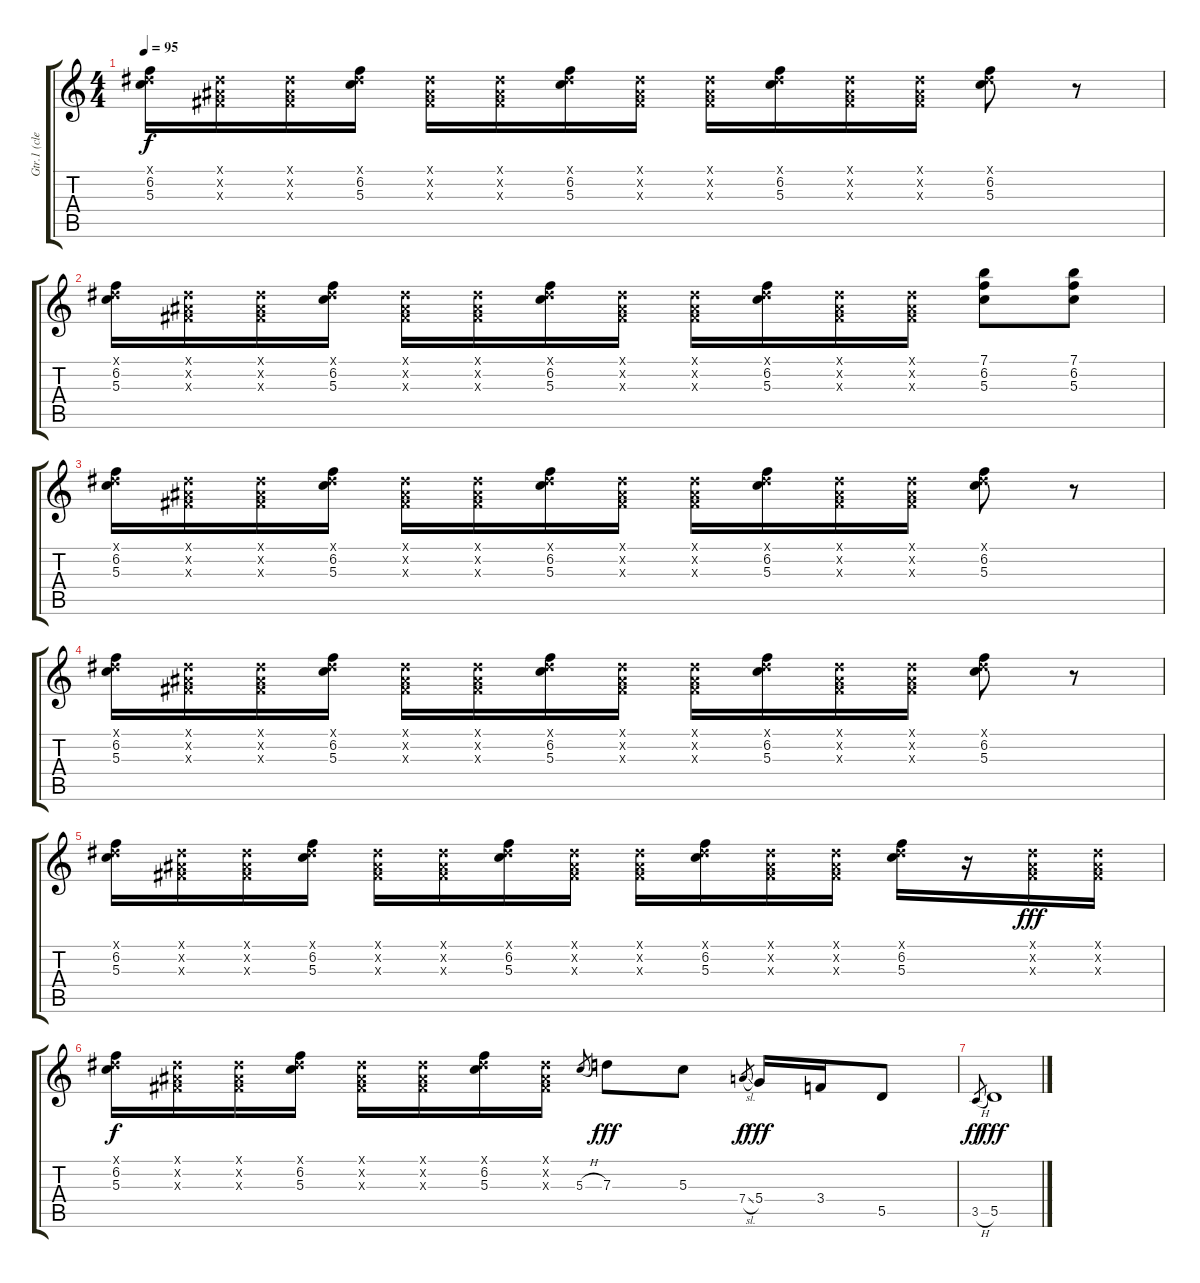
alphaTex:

\track ("Gtr.1 (clean)" "Gtr.1 (cle") {instrument electricguitarclean}
\staff {score tabs}
\tuning (E4 B3 G3 D3 A2 E2) {hide}
\ts (4 4)
\tempo 95
\clef g2
\ks c
(-1.1{x} 6.2 5.3).16{dy f} (-1.1{x} -1.2{x} -1.3{x}).16 (-1.1{x} -1.2{x} -1.3{x}).16 (-1.1{x} 6.2 5.3).16 (-1.1{x} -1.2{x} -1.3{x}).16 (-1.1{x} -1.2{x} -1.3{x}).16 (-1.1{x} 6.2 5.3).16 (-1.1{x} -1.2{x} -1.3{x}).16 (-1.1{x} -1.2{x} -1.3{x}).16 (-1.1{x} 6.2 5.3).16 (-1.1{x} -1.2{x} -1.3{x}).16 (-1.1{x} -1.2{x} -1.3{x}).16 (-1.1{x} 6.2 5.3).8 r.8 |
(-1.1{x} 6.2 5.3).16 (-1.1{x} -1.2{x} -1.3{x}).16 (-1.1{x} -1.2{x} -1.3{x}).16 (-1.1{x} 6.2 5.3).16 (-1.1{x} -1.2{x} -1.3{x}).16 (-1.1{x} -1.2{x} -1.3{x}).16 (-1.1{x} 6.2 5.3).16 (-1.1{x} -1.2{x} -1.3{x}).16 (-1.1{x} -1.2{x} -1.3{x}).16 (-1.1{x} 6.2 5.3).16 (-1.1{x} -1.2{x} -1.3{x}).16 (-1.1{x} -1.2{x} -1.3{x}).16 (7.1 6.2 5.3).8 (7.1 6.2 5.3).8 |
(-1.1{x} 6.2 5.3).16 (-1.1{x} -1.2{x} -1.3{x}).16 (-1.1{x} -1.2{x} -1.3{x}).16 (-1.1{x} 6.2 5.3).16 (-1.1{x} -1.2{x} -1.3{x}).16 (-1.1{x} -1.2{x} -1.3{x}).16 (-1.1{x} 6.2 5.3).16 (-1.1{x} -1.2{x} -1.3{x}).16 (-1.1{x} -1.2{x} -1.3{x}).16 (-1.1{x} 6.2 5.3).16 (-1.1{x} -1.2{x} -1.3{x}).16 (-1.1{x} -1.2{x} -1.3{x}).16 (-1.1{x} 6.2 5.3).8 r.8 |
(-1.1{x} 6.2 5.3).16 (-1.1{x} -1.2{x} -1.3{x}).16 (-1.1{x} -1.2{x} -1.3{x}).16 (-1.1{x} 6.2 5.3).16 (-1.1{x} -1.2{x} -1.3{x}).16 (-1.1{x} -1.2{x} -1.3{x}).16 (-1.1{x} 6.2 5.3).16 (-1.1{x} -1.2{x} -1.3{x}).16 (-1.1{x} -1.2{x} -1.3{x}).16 (-1.1{x} 6.2 5.3).16 (-1.1{x} -1.2{x} -1.3{x}).16 (-1.1{x} -1.2{x} -1.3{x}).16 (-1.1{x} 6.2 5.3).8 r.8 |
(-1.1{x} 6.2 5.3).16 (-1.1{x} -1.2{x} -1.3{x}).16 (-1.1{x} -1.2{x} -1.3{x}).16 (-1.1{x} 6.2 5.3).16 (-1.1{x} -1.2{x} -1.3{x}).16 (-1.1{x} -1.2{x} -1.3{x}).16 (-1.1{x} 6.2 5.3).16 (-1.1{x} -1.2{x} -1.3{x}).16 (-1.1{x} -1.2{x} -1.3{x}).16 (-1.1{x} 6.2 5.3).16 (-1.1{x} -1.2{x} -1.3{x}).16 (-1.1{x} -1.2{x} -1.3{x}).16 (-1.1{x} 6.2 5.3).16 r.16 (-1.1{x} -1.2{x} -1.3{x}).16{dy fff} (-1.1{x} -1.2{x} -1.3{x}).16 |
(-1.1{x} 6.2 5.3).16{dy f} (-1.1{x} -1.2{x} -1.3{x}).16 (-1.1{x} -1.2{x} -1.3{x}).16 (-1.1{x} 6.2 5.3).16 (-1.1{x} -1.2{x} -1.3{x}).16 (-1.1{x} -1.2{x} -1.3{x}).16 (-1.1{x} 6.2 5.3).16 (-1.1{x} -1.2{x} -1.3{x}).16 5.3{h}.8{gr} 7.3.8{dy fff} 5.3.8 7.4{sl}.8{gr dy f} 5.4.16{dy fff} 3.4.16 5.5.8 |
3.5{h}.8{gr dy ff} 5.5.1{dy fff}
